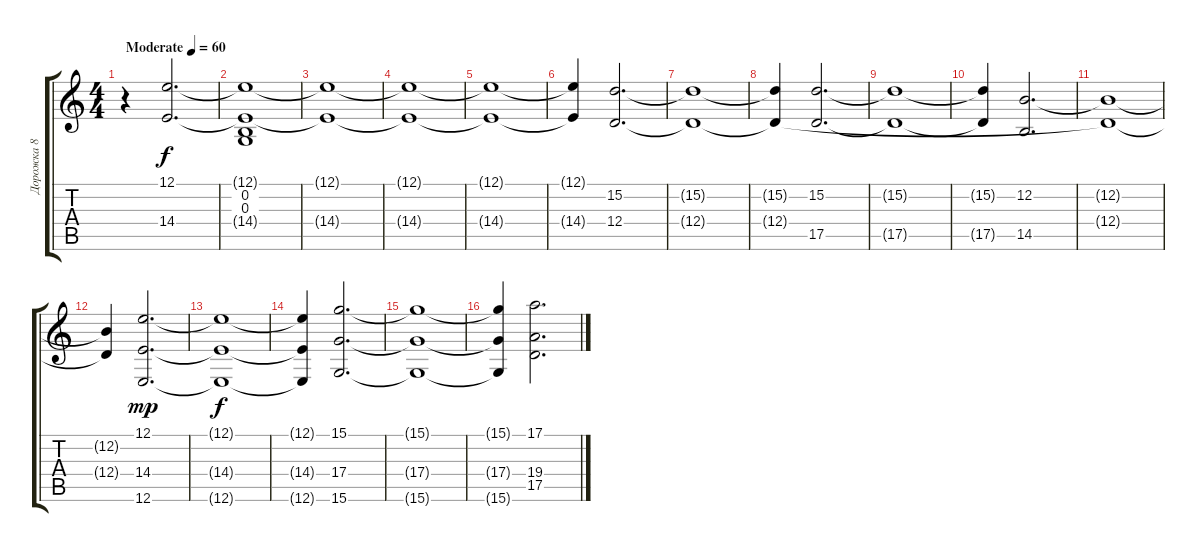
\track ("Дорожка 8" "Дорожка 8") {instrument stringensemble1}
\staff {score tabs}
\tuning (E4 B3 G3 D3 A2 E2) {hide}
\ts (4 4)
\tempo (60 "Moderate")
\clef g2
\ks c
r.4{dy f volume 0 instrument stringensemble1} (12.1 14.4).2{d volume 9} |
(12.1{t} 0.2 0.3 14.4{t}).1 |
(12.1{t} 14.4{t}).1 |
(12.1{t} 14.4{t}).1 |
(12.1{t} 14.4{t}).1 |
(12.1{t} 14.4{t}).4 (15.2 12.4).2{d} |
(15.2{t} 12.4{t}).1 |
(15.2{t} 12.4{t}).4 (15.2 17.5).2{d} |
(15.2{t} 17.5{t}).1 |
(15.2{t} 17.5{t}).4 (12.2 14.5).2{d} |
(12.2{t} 12.4{t}).1 |
(12.2{t} 12.4{t}).4 (12.1 14.4 12.6).2{d dy mp} |
(12.1{t} 14.4{t} 12.6{t}).1{dy f} |
(12.1{t} 14.4{t} 12.6{t}).4 (15.1 17.4 15.6).2{d} |
(15.1{t} 17.4{t} 15.6{t}).1 |
(15.1{t} 17.4{t} 15.6{t}).4 (17.1 19.4 17.5).2{d}
